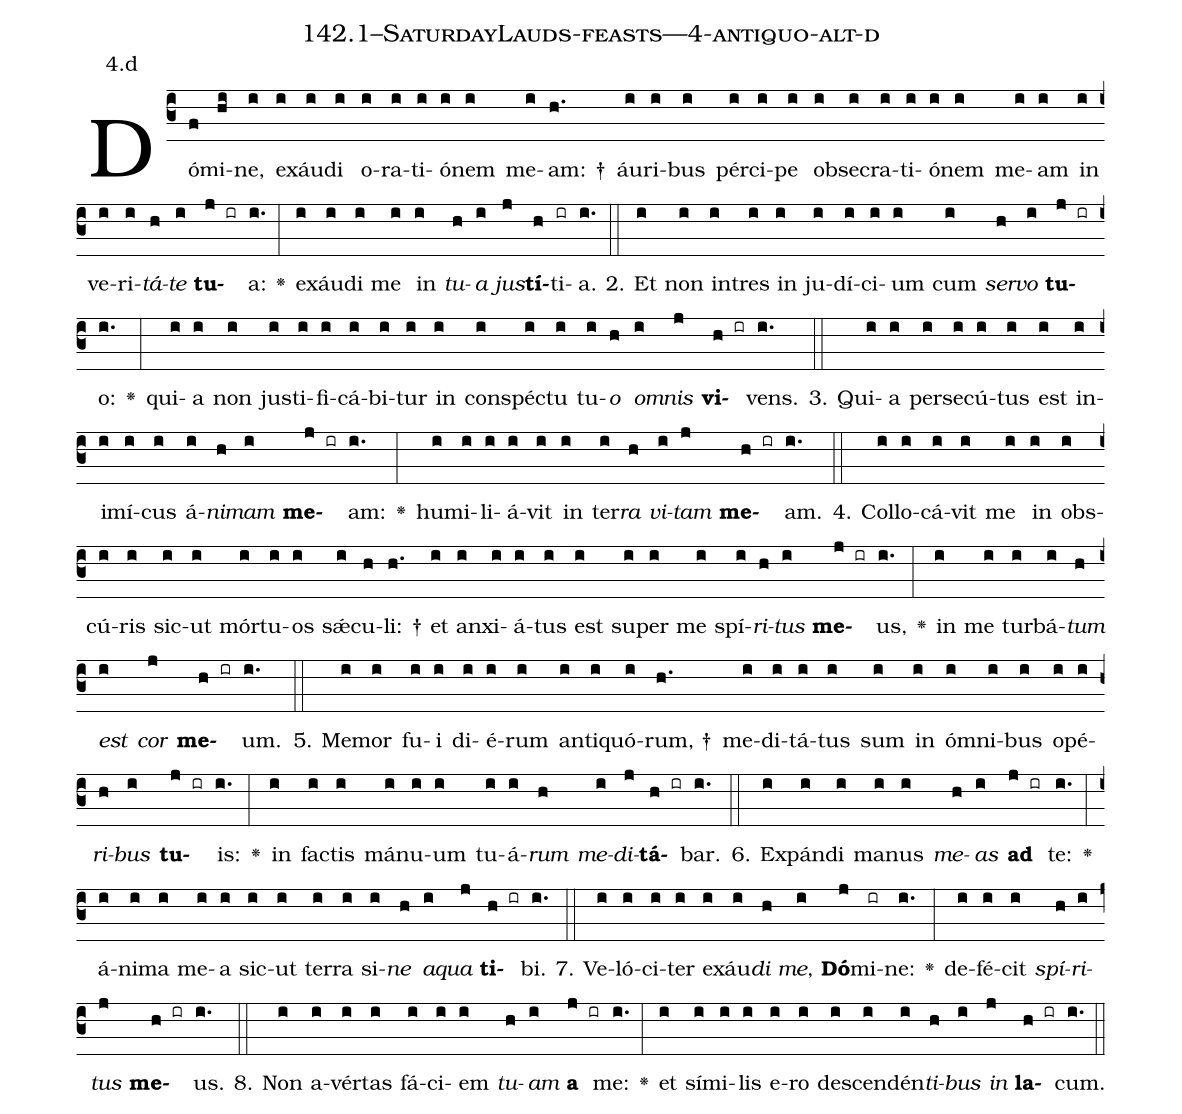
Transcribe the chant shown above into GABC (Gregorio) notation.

name: 142.1--SaturdayLauds-feasts---4-antiquo-alt-d;
annotation: 4.d;
%%
(c3)Dó(f)mi(hi)ne,(i) ex(i)áu(i)di(i) o(i)ra(i)ti(i)ó(i)nem(i) me(i)am: †(h.) áu(i)ri(i)bus(i) pér(i)ci(i)pe(i) ob(i)se(i)cra(i)ti(i)ó(i)nem(i) me(i)am(i) in(i) ve(i)ri(i)<i>tá</i>(h)<i>te</i>(i) <b>tu</b>(j ir)a:(i.) <v>\greheightstar</v>(:) ex(i)áu(i)di(i) me(i) in(i) <i>tu</i>(h)<i>a</i>(i) <i>jus</i>(j)<b>tí</b>(h)ti(ir)a.(i.) (::)
2. Et(i) non(i) in(i)tres(i) in(i) ju(i)dí(i)ci(i)um(i) cum(i) <i>ser</i>(h)<i>vo</i>(i) <b>tu</b>(j ir)o:(i.) <v>\greheightstar</v>(:) qui(i)a(i) non(i) jus(i)ti(i)fi(i)cá(i)bi(i)tur(i) in(i) con(i)spéc(i)tu(i) tu(i)<i>o</i>(h) <i>om</i>(i)<i>nis</i>(j) <b>vi</b>(h ir)vens.(i.) (::)
3. Qui(i)a(i) per(i)se(i)cú(i)tus(i) est(i) in(i)i(i)mí(i)cus(i) á(i)<i>ni</i>(h)<i>mam</i>(i) <b>me</b>(j ir)am:(i.) <v>\greheightstar</v>(:) hu(i)mi(i)li(i)á(i)vit(i) in(i) ter(i)<i>ra</i>(h) <i>vi</i>(i)<i>tam</i>(j) <b>me</b>(h ir)am.(i.) (::)
4. Col(i)lo(i)cá(i)vit(i) me(i) in(i) obs(i)cú(i)ris(i) sic(i)ut(i) mór(i)tu(i)os(i) sǽ(i)cu(h)li: †(h.) et(i) an(i)xi(i)á(i)tus(i) est(i) su(i)per(i) me(i) spí(i)<i>ri</i>(h)<i>tus</i>(i) <b>me</b>(j ir)us,(i.) <v>\greheightstar</v>(:) in(i) me(i) tur(i)bá(i)<i>tum</i>(h) <i>est</i>(i) <i>cor</i>(j) <b>me</b>(h ir)um.(i.) (::)
5. Me(i)mor(i) fu(i)i(i) di(i)é(i)rum(i) an(i)ti(i)quó(i)rum, †(h.) me(i)di(i)tá(i)tus(i) sum(i) in(i) óm(i)ni(i)bus(i) o(i)pé(i)<i>ri</i>(h)<i>bus</i>(i) <b>tu</b>(j ir)is:(i.) <v>\greheightstar</v>(:) in(i) fac(i)tis(i) má(i)nu(i)um(i) tu(i)á(i)<i>rum</i>(h) <i>me</i>(i)<i>di</i>(j)<b>tá</b>(h ir)bar.(i.) (::)
6. Ex(i)pán(i)di(i) ma(i)nus(i) <i>me</i>(h)<i>as</i>(i) <b>ad</b>(j ir) te:(i.) <v>\greheightstar</v>(:) á(i)ni(i)ma(i) me(i)a(i) sic(i)ut(i) ter(i)ra(i) si(i)<i>ne</i>(h) <i>a</i>(i)<i>qua</i>(j) <b>ti</b>(h ir)bi.(i.) (::)
7. Ve(i)ló(i)ci(i)ter(i) ex(i)áu(i)<i>di</i>(h) <i>me</i>,(i) <b>Dó</b>(j)mi(ir)ne:(i.) <v>\greheightstar</v>(:) de(i)fé(i)cit(i) <i>spí</i>(h)<i>ri</i>(i)<i>tus</i>(j) <b>me</b>(h ir)us.(i.) (::)
8. Non(i) a(i)vér(i)tas(i) fá(i)ci(i)em(i) <i>tu</i>(h)<i>am</i>(i) <b>a</b>(j ir) me:(i.) <v>\greheightstar</v>(:) et(i) sí(i)mi(i)lis(i) e(i)ro(i) de(i)scen(i)dén(i)<i>ti</i>(h)<i>bus</i>(i) <i>in</i>(j) <b>la</b>(h ir)cum.(i.) (::)
